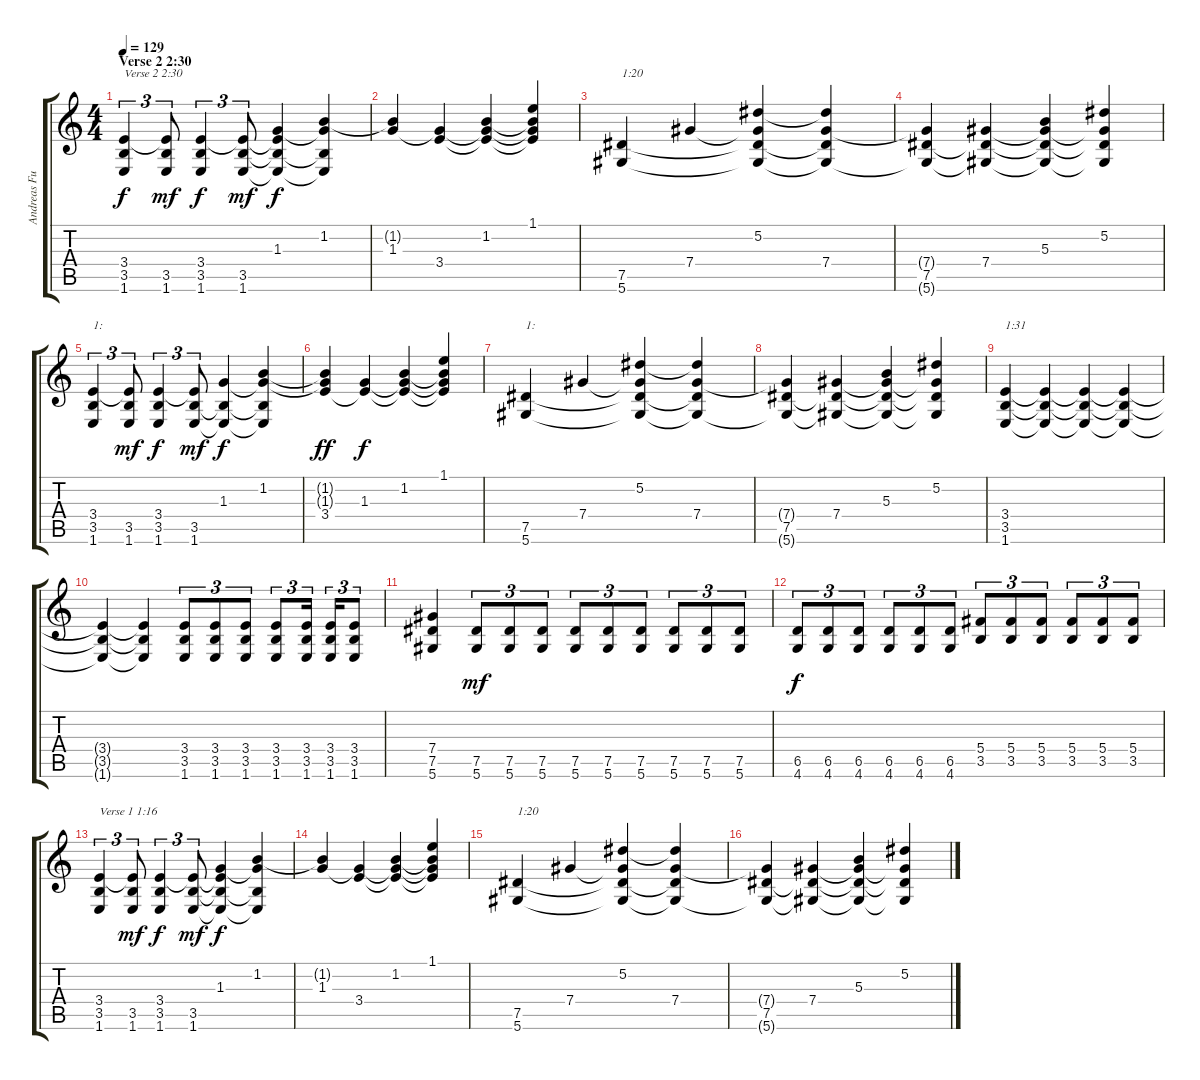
\track ("Andreas Fullmestad (D# Tuning)" "Andreas Fu") {instrument distortionguitar}
\staff {score tabs}
\tuning (Eb4 Bb3 Gb3 Db3 Ab2 Eb2) {hide}
\ts (4 4)
\section ("" "Verse 2 2:30")
\tempo 129
\clef g2
\ks c
(3.4 3.5 1.6).4{tu (3 2) txt "Verse 2 2:30" dy f} (3.4{t} 3.5 1.6).8{tu (3 2) dy mf} (3.4 3.5 1.6).4{tu (3 2) dy f} (3.4{t} 3.5 1.6).8{tu (3 2) dy mf} (1.3 3.4{t} 3.5{t} 1.6{t}).4{dy f} (1.2 1.3{t} 3.5{t} 1.6{t}).4 |
(1.2{t} 1.3).4 (1.3{t} 3.4).4 (1.2 1.3{t} 3.4{t}).4 (1.1 1.2{t} 1.3{t} 3.4{t}).4 |
(7.5 5.6).4{txt "1:20"} 7.4.4 (5.2 7.4{t} 7.5{t} 5.6{t}).4 (5.2{t} 7.4 7.5{t} 5.6{t}).4 |
(7.4{t} 7.5 5.6{t}).4 (7.4 7.5{t} 5.6{t}).4 (5.3 7.4{t} 7.5{t} 5.6{t}).4 (5.2 7.4{t} 7.5{t} 5.6{t}).4 |
(3.4 3.5 1.6).4{tu (3 2) txt "1:"} (3.4{t} 3.5 1.6).8{tu (3 2) dy mf} (3.4 3.5 1.6).4{tu (3 2) dy f} (3.4{t} 3.5 1.6).8{tu (3 2) dy mf} (1.3 3.5{t} 1.6{t}).4{dy f} (1.2 1.3{t} 3.5{t} 1.6{t}).4 |
(1.2{t} 1.3{t} 3.4).4{dy ff} (1.3 3.4{t}).4{dy f} (1.2 1.3{t} 3.4{t}).4 (1.1 1.2{t} 1.3{t} 3.4{t}).4 |
(7.5 5.6).4{txt "1:"} 7.4.4 (5.2 7.4{t} 7.5{t} 5.6{t}).4 (5.2{t} 7.4 7.5{t} 5.6{t}).4 |
(7.4{t} 7.5 5.6{t}).4 (7.4 7.5{t} 5.6{t}).4 (5.3 7.4{t} 7.5{t} 5.6{t}).4 (5.2 7.4{t} 7.5{t} 5.6{t}).4 |
(3.4 3.5 1.6).4{txt "1:31"} (3.4{t} 3.5{t} 1.6{t}).4 (3.4{t} 3.5{t} 1.6{t}).4 (3.4{t} 3.5{t} 1.6{t}).4 |
(3.4{t} 3.5{t} 1.6{t}).4 (3.4{t} 3.5{t} 1.6{t}).4 (3.4 3.5 1.6).8{tu (3 2)} (3.4 3.5 1.6).8{tu (3 2)} (3.4 3.5 1.6).8{tu (3 2)} (3.4 3.5 1.6).8{tu (3 2)} (3.4 3.5 1.6).16{tu (3 2)} (3.4 3.5 1.6).16{tu (3 2)} (3.4 3.5 1.6).8{tu (3 2)} |
(7.4 7.5 5.6).4 (7.5 5.6).8{tu (3 2) dy mf} (7.5 5.6).8{tu (3 2)} (7.5 5.6).8{tu (3 2)} (7.5 5.6).8{tu (3 2)} (7.5 5.6).8{tu (3 2)} (7.5 5.6).8{tu (3 2)} (7.5 5.6).8{tu (3 2)} (7.5 5.6).8{tu (3 2)} (7.5 5.6).8{tu (3 2)} |
(6.5 4.6).8{tu (3 2) dy f} (6.5 4.6).8{tu (3 2)} (6.5 4.6).8{tu (3 2)} (6.5 4.6).8{tu (3 2)} (6.5 4.6).8{tu (3 2)} (6.5 4.6).8{tu (3 2)} (5.4 3.5).8{tu (3 2)} (5.4 3.5).8{tu (3 2)} (5.4 3.5).8{tu (3 2)} (5.4 3.5).8{tu (3 2)} (5.4 3.5).8{tu (3 2)} (5.4 3.5).8{tu (3 2)} |
(3.4 3.5 1.6).4{tu (3 2) txt "Verse 1 1:16"} (3.4{t} 3.5 1.6).8{tu (3 2) dy mf} (3.4 3.5 1.6).4{tu (3 2) dy f} (3.4{t} 3.5 1.6).8{tu (3 2) dy mf} (1.3 3.4{t} 3.5{t} 1.6{t}).4{dy f} (1.2 1.3{t} 3.5{t} 1.6{t}).4 |
(1.2{t} 1.3).4 (1.3{t} 3.4).4 (1.2 1.3{t} 3.4{t}).4 (1.1 1.2{t} 1.3{t} 3.4{t}).4 |
(7.5 5.6).4{txt "1:20"} 7.4.4 (5.2 7.4{t} 7.5{t} 5.6{t}).4 (5.2{t} 7.4 7.5{t} 5.6{t}).4 |
(7.4{t} 7.5 5.6{t}).4 (7.4 7.5{t} 5.6{t}).4 (5.3 7.4{t} 7.5{t} 5.6{t}).4 (5.2 7.4{t} 7.5{t} 5.6{t}).4
